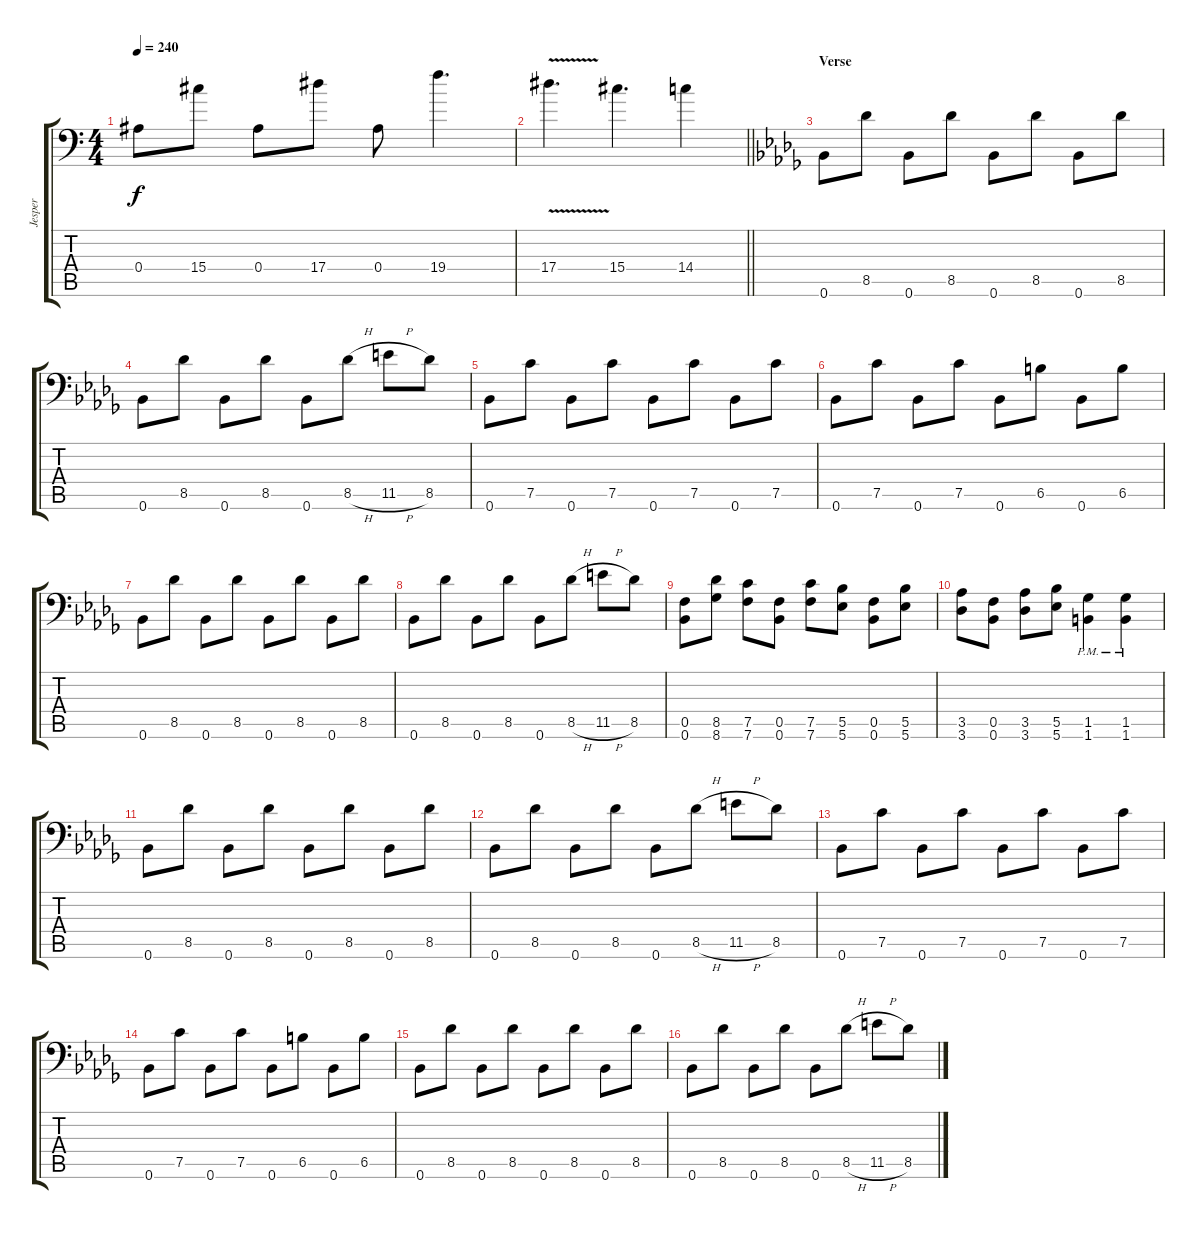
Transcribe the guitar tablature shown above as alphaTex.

\track ("Jesper" "Jesper") {instrument distortionguitar}
\staff {score tabs}
\tuning (C4 G3 Eb3 Bb2 F2 Bb1) {hide}
\ts (4 4)
\tempo 240
\clef f4
\ks c
0.4.8{dy f} 15.4.8 0.4.8 17.4.8 0.4.8 19.4.4{d} |
\barLineRight lightlight
17.4{v}.4{d} 15.4.4{d} 14.4.4 |
\section ("" "Verse")
\ks bbminor
0.6.8 8.5.8 0.6.8 8.5.8 0.6.8 8.5.8 0.6.8 8.5.8 |
0.6.8 8.5.8 0.6.8 8.5.8 0.6.8 8.5{h}.8 11.5{h}.8 8.5.8 |
0.6.8 7.5.8 0.6.8 7.5.8 0.6.8 7.5.8 0.6.8 7.5.8 |
0.6.8 7.5.8 0.6.8 7.5.8 0.6.8 6.5.8 0.6.8 6.5.8 |
0.6.8 8.5.8 0.6.8 8.5.8 0.6.8 8.5.8 0.6.8 8.5.8 |
0.6.8 8.5.8 0.6.8 8.5.8 0.6.8 8.5{h}.8 11.5{h}.8 8.5.8 |
(0.5 0.6).8 (8.5 8.6).8 (7.5 7.6).8 (0.5 0.6).8 (7.5 7.6).8 (5.5 5.6).8 (0.5 0.6).8 (5.5 5.6).8 |
(3.5 3.6).8 (0.5 0.6).8 (3.5 3.6).8 (5.5 5.6).8 (1.5{pm} 1.6{pm}).4 (1.5{pm} 1.6{pm}).4 |
0.6.8 8.5.8 0.6.8 8.5.8 0.6.8 8.5.8 0.6.8 8.5.8 |
0.6.8 8.5.8 0.6.8 8.5.8 0.6.8 8.5{h}.8 11.5{h}.8 8.5.8 |
0.6.8 7.5.8 0.6.8 7.5.8 0.6.8 7.5.8 0.6.8 7.5.8 |
0.6.8 7.5.8 0.6.8 7.5.8 0.6.8 6.5.8 0.6.8 6.5.8 |
0.6.8 8.5.8 0.6.8 8.5.8 0.6.8 8.5.8 0.6.8 8.5.8 |
0.6.8 8.5.8 0.6.8 8.5.8 0.6.8 8.5{h}.8 11.5{h}.8 8.5.8
